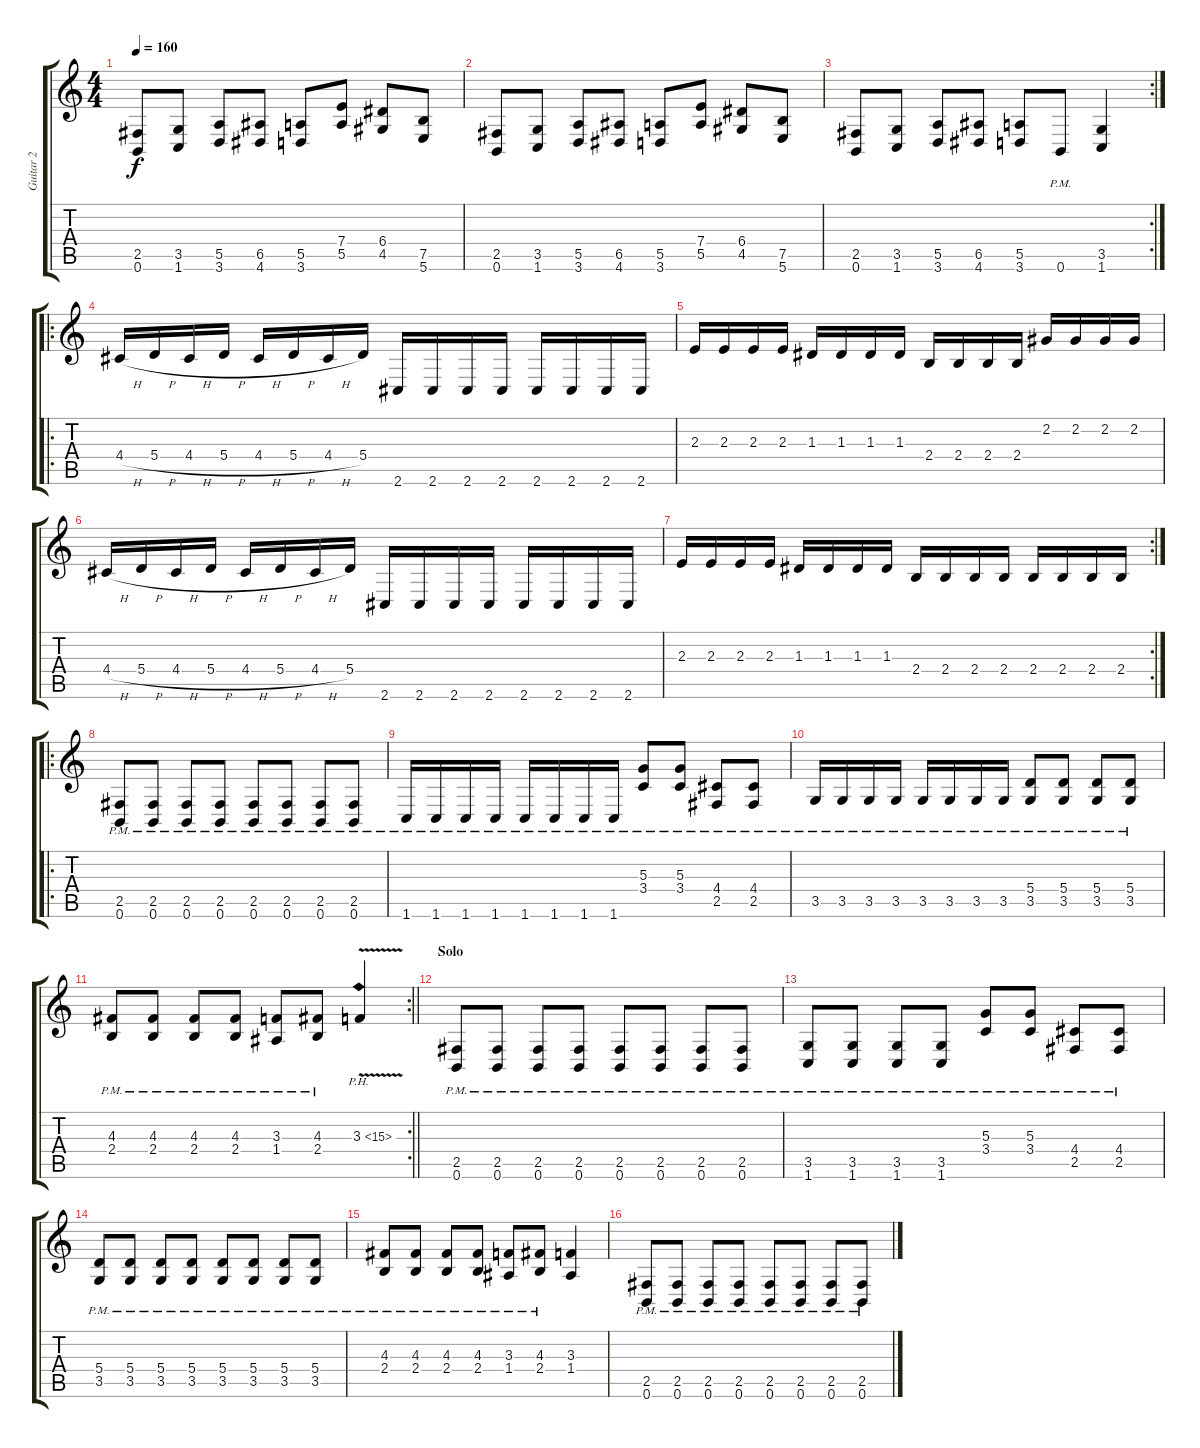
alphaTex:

\track ("Guitar 2" "Guitar 2") {instrument distortionguitar}
\staff {score tabs}
\tuning (B3 Gb3 D3 A2 E2 B1) {hide}
\ts (4 4)
\tempo 160
\clef g2
\ks c
(2.5 0.6).8{dy f} (3.5 1.6).8 (5.5 3.6).8 (6.5 4.6).8 (5.5 3.6).8 (7.4 5.5).8 (6.4 4.5).8 (7.5 5.6).8 |
(2.5 0.6).8 (3.5 1.6).8 (5.5 3.6).8 (6.5 4.6).8 (5.5 3.6).8 (7.4 5.5).8 (6.4 4.5).8 (7.5 5.6).8 |
\rc 2
(2.5 0.6).8 (3.5 1.6).8 (5.5 3.6).8 (6.5 4.6).8 (5.5 3.6).8 0.6{pm}.8 (3.5 1.6).4 |
\ro
4.4{h}.16 5.4{h}.16 4.4{h}.16 5.4{h}.16 4.4{h}.16 5.4{h}.16 4.4{h}.16 5.4.16 2.6.16 2.6.16 2.6.16 2.6.16 2.6.16 2.6.16 2.6.16 2.6.16 |
2.3.16 2.3.16 2.3.16 2.3.16 1.3.16 1.3.16 1.3.16 1.3.16 2.4.16 2.4.16 2.4.16 2.4.16 2.2.16 2.2.16 2.2.16 2.2.16 |
4.4{h}.16 5.4{h}.16 4.4{h}.16 5.4{h}.16 4.4{h}.16 5.4{h}.16 4.4{h}.16 5.4.16 2.6.16 2.6.16 2.6.16 2.6.16 2.6.16 2.6.16 2.6.16 2.6.16 |
\rc 2
2.3.16 2.3.16 2.3.16 2.3.16 1.3.16 1.3.16 1.3.16 1.3.16 2.4.16 2.4.16 2.4.16 2.4.16 2.4.16 2.4.16 2.4.16 2.4.16 |
\ro
(2.5{pm} 0.6{pm}).8 (2.5{pm} 0.6{pm}).8 (2.5{pm} 0.6{pm}).8 (2.5{pm} 0.6{pm}).8 (2.5{pm} 0.6{pm}).8 (2.5{pm} 0.6{pm}).8 (2.5{pm} 0.6{pm}).8 (2.5{pm} 0.6{pm}).8 |
1.6{pm}.16 1.6{pm}.16 1.6{pm}.16 1.6{pm}.16 1.6{pm}.16 1.6{pm}.16 1.6{pm}.16 1.6{pm}.16 (5.3{pm} 3.4{pm}).8 (5.3{pm} 3.4{pm}).8 (4.4{pm} 2.5{pm}).8 (4.4{pm} 2.5{pm}).8 |
3.5{pm}.16 3.5{pm}.16 3.5{pm}.16 3.5{pm}.16 3.5{pm}.16 3.5{pm}.16 3.5{pm}.16 3.5{pm}.16 (5.4{pm} 3.5{pm}).8 (5.4{pm} 3.5{pm}).8 (5.4{pm} 3.5{pm}).8 (5.4{pm} 3.5{pm}).8 |
\rc 2
\barLineRight lightlight
(4.3{pm} 2.4{pm}).8 (4.3{pm} 2.4{pm}).8 (4.3{pm} 2.4{pm}).8 (4.3{pm} 2.4{pm}).8 (3.3{pm} 1.4{pm}).8 (4.3{pm} 2.4{pm}).8 3.3{ph 12 v}.4 |
\section ("" "Solo")
(2.5{pm} 0.6{pm}).8 (2.5{pm} 0.6{pm}).8 (2.5{pm} 0.6{pm}).8 (2.5{pm} 0.6{pm}).8 (2.5{pm} 0.6{pm}).8 (2.5{pm} 0.6{pm}).8 (2.5{pm} 0.6{pm}).8 (2.5{pm} 0.6{pm}).8 |
(3.5{pm} 1.6{pm}).8 (3.5{pm} 1.6{pm}).8 (3.5{pm} 1.6{pm}).8 (3.5{pm} 1.6{pm}).8 (5.3{pm} 3.4{pm}).8 (5.3{pm} 3.4{pm}).8 (4.4{pm} 2.5{pm}).8 (4.4{pm} 2.5{pm}).8 |
(5.4{pm} 3.5{pm}).8 (5.4{pm} 3.5{pm}).8 (5.4{pm} 3.5{pm}).8 (5.4{pm} 3.5{pm}).8 (5.4{pm} 3.5{pm}).8 (5.4{pm} 3.5{pm}).8 (5.4{pm} 3.5{pm}).8 (5.4{pm} 3.5{pm}).8 |
(4.3{pm} 2.4{pm}).8 (4.3{pm} 2.4{pm}).8 (4.3{pm} 2.4{pm}).8 (4.3{pm} 2.4{pm}).8 (3.3{pm} 1.4{pm}).8 (4.3{pm} 2.4{pm}).8 (3.3 1.4).4 |
(2.5{pm} 0.6{pm}).8 (2.5{pm} 0.6{pm}).8 (2.5{pm} 0.6{pm}).8 (2.5{pm} 0.6{pm}).8 (2.5{pm} 0.6{pm}).8 (2.5{pm} 0.6{pm}).8 (2.5{pm} 0.6{pm}).8 (2.5{pm} 0.6{pm}).8
